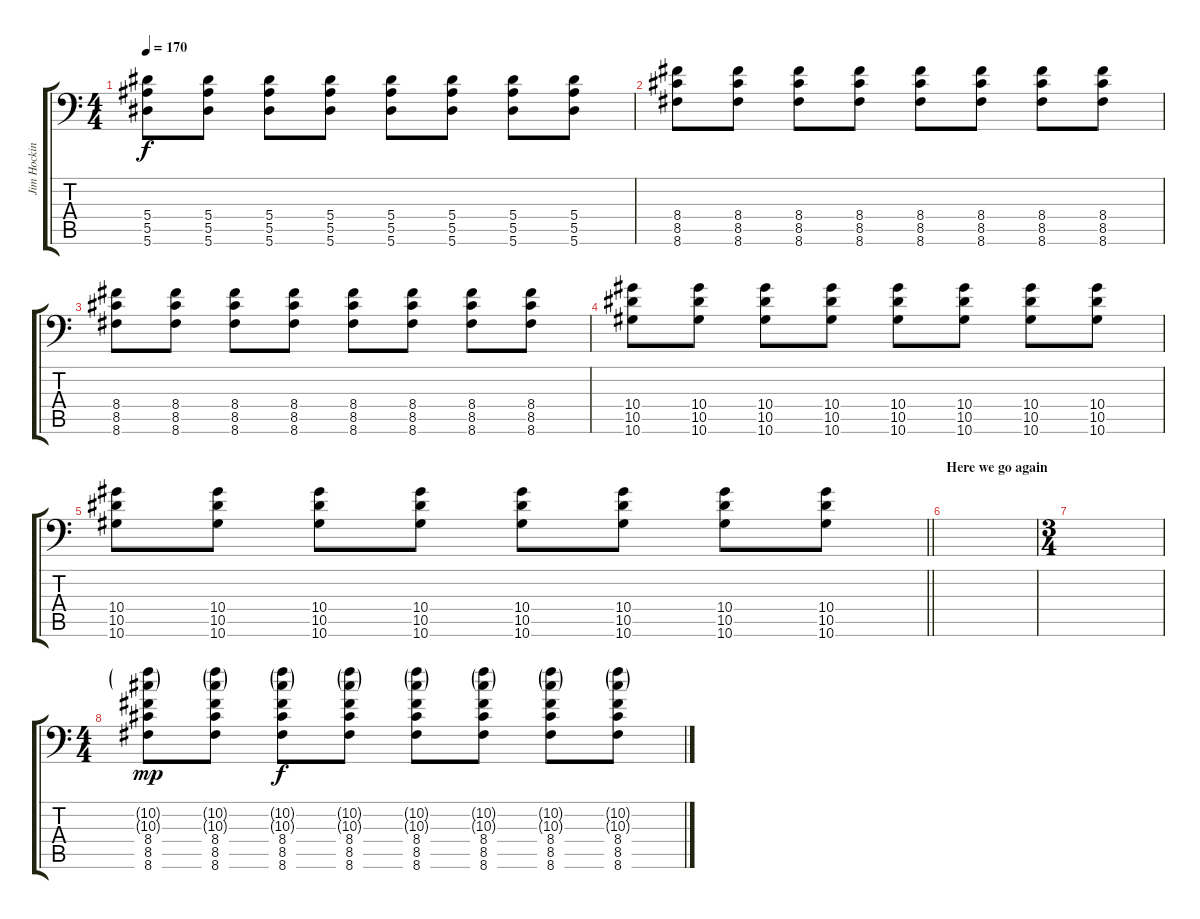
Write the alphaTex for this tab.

\track ("Jim Hocking - Rhythm" "Jim Hockin") {instrument overdrivenguitar}
\staff {score tabs}
\tuning (C4 G3 Eb3 Bb2 F2 Bb1) {hide}
\ts (4 4)
\tempo 170
\clef f4
\ks c
(5.4 5.5 5.6).8{dy f} (5.4 5.5 5.6).8 (5.4 5.5 5.6).8 (5.4 5.5 5.6).8 (5.4 5.5 5.6).8 (5.4 5.5 5.6).8 (5.4 5.5 5.6).8 (5.4 5.5 5.6).8 |
(8.4 8.5 8.6).8 (8.4 8.5 8.6).8 (8.4 8.5 8.6).8 (8.4 8.5 8.6).8 (8.4 8.5 8.6).8 (8.4 8.5 8.6).8 (8.4 8.5 8.6).8 (8.4 8.5 8.6).8 |
(8.4 8.5 8.6).8 (8.4 8.5 8.6).8 (8.4 8.5 8.6).8 (8.4 8.5 8.6).8 (8.4 8.5 8.6).8 (8.4 8.5 8.6).8 (8.4 8.5 8.6).8 (8.4 8.5 8.6).8 |
(10.4 10.5 10.6).8 (10.4 10.5 10.6).8 (10.4 10.5 10.6).8 (10.4 10.5 10.6).8 (10.4 10.5 10.6).8 (10.4 10.5 10.6).8 (10.4 10.5 10.6).8 (10.4 10.5 10.6).8 |
\barLineRight lightlight
(10.4 10.5 10.6).8 (10.4 10.5 10.6).8 (10.4 10.5 10.6).8 (10.4 10.5 10.6).8 (10.4 10.5 10.6).8 (10.4 10.5 10.6).8 (10.4 10.5 10.6).8 (10.4 10.5 10.6).8 |
\section ("" "Here we go again")
|
\ts (3 4)
|
\ts (4 4)
(10.2{g} 10.3{g} 8.4 8.5 8.6).8{dy mp} (10.2{g} 10.3{g} 8.4 8.5 8.6).8 (10.2{g} 10.3{g} 8.4 8.5 8.6).8{dy f} (10.2{g} 10.3{g} 8.4 8.5 8.6).8 (10.2{g} 10.3{g} 8.4 8.5 8.6).8 (10.2{g} 10.3{g} 8.4 8.5 8.6).8 (10.2{g} 10.3{g} 8.4 8.5 8.6).8 (10.2{g} 10.3{g} 8.4 8.5 8.6).8
